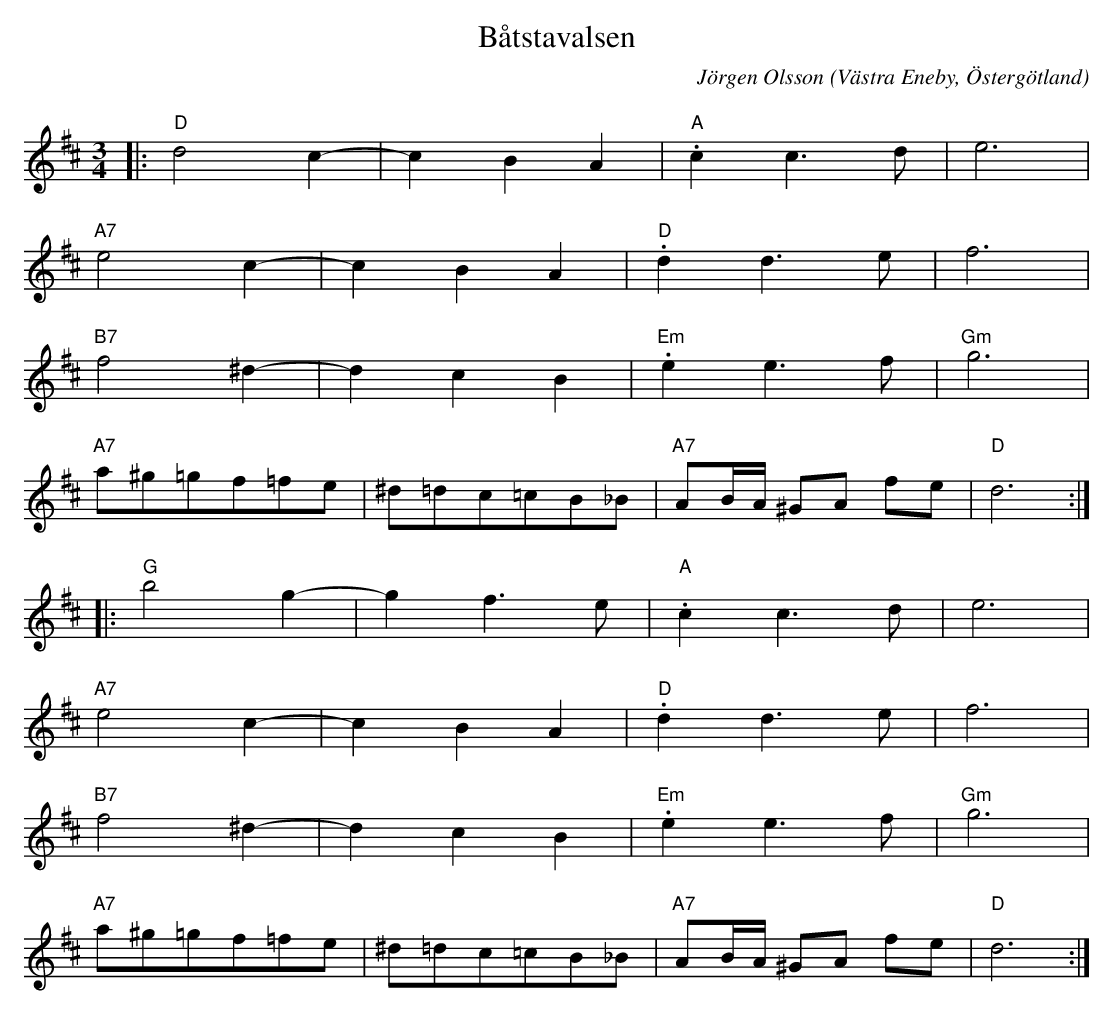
X:1
T:Båtstavalsen
C:Jörgen Olsson
O:Västra Eneby, Östergötland
Q:160
M:3/4
L:1/8
K:D
|:"D"d4 c2-|c2B2A2 |"A".c2 c3 d|e6 |
"A7" e4 c2-|c2B2A2 |"D".d2 d3 e|f6 |
"B7"f4 ^d2-|d2c2B2 |"Em".e2 e3 f|"Gm"g6 |
"A7" a^g=gf=fe|^d=dc=cB_B|"A7"AB/2A/2 ^GA fe|"D"d6 :|]
|:"G"b4 g2-|g2f3e |"A".c2 c3 d|e6 |
"A7" e4 c2-|c2B2A2 |"D".d2 d3 e|f6 |
"B7"f4 ^d2-|d2c2B2 |"Em".e2 e3 f|"Gm"g6 |
"A7" a^g=gf=fe|^d=dc=cB_B|"A7"AB/2A/2 ^GA fe|"D"d6 :|]
